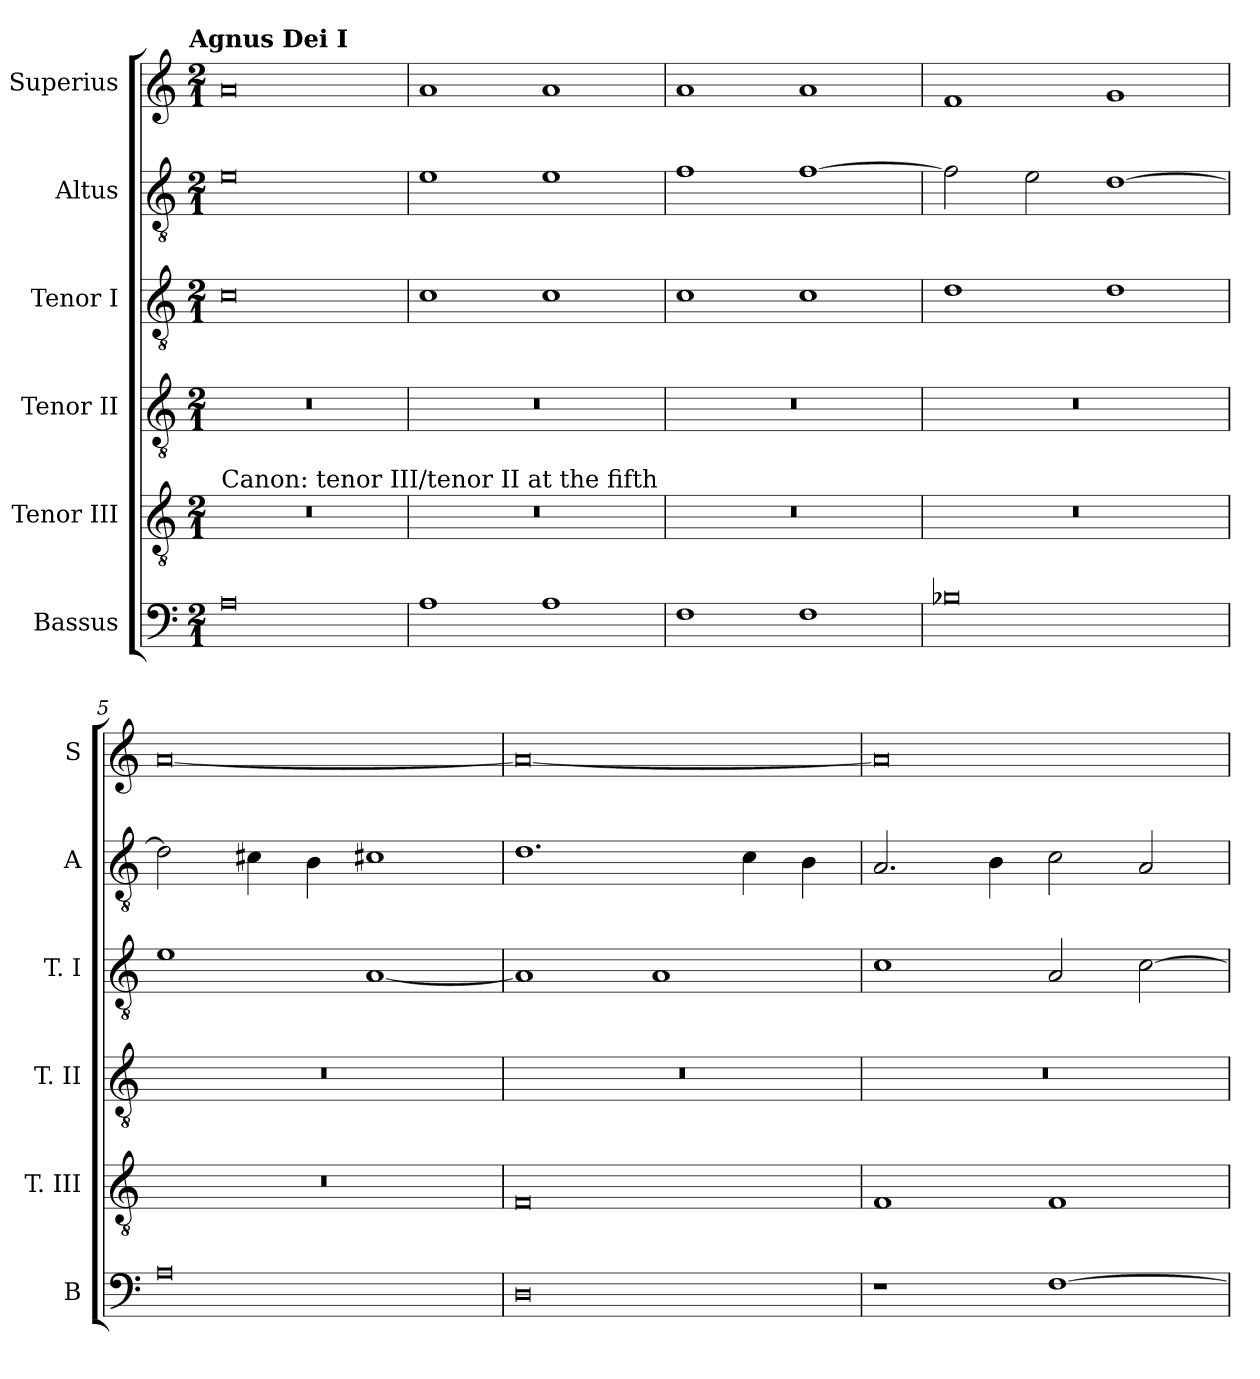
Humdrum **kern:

**kern	**kern	**kern	**kern	**kern	**kern
*part6	*part5	*part4	*part3	*part2	*part1
*staff6	*staff5	*staff4	*staff3	*staff2	*staff1
*I"Bassus	*I"Tenor III	*I"Tenor II	*I"Tenor I	*I"Altus	*I"Superius
*I'B	*I'T. III	*I'T. II	*I'T. I	*I'A	*I'S
*clefF4	*clefGv2	*clefGv2	*clefGv2	*clefGv2	*clefG2
*k[]	*k[]	*k[]	*k[]	*k[]	*k[]
*C:	*C:	*C:	*C:	*C:	*C:
!!LO:TX:omd:t=Agnus Dei I
*M2/1	*M2/1	*M2/1	*M2/1	*M2/1	*M2/1
=1	=1	=1	=1	=1	=1
!	!LO:TX:a:t=Canon&colon; tenor III/tenor II at the fifth	!	!	!	!
0A	0r	0r	0c	0e	0a
=2	=2	=2	=2	=2	=2
1A	0r	0r	1c	1e	1a
1A	.	.	1c	1e	1a
=3	=3	=3	=3	=3	=3
1F	0r	0r	1c	1f	1a
1F	.	.	1c	[1f	1a
=4	=4	=4	=4	=4	=4
0B-X	0r	0r	1d	2f]	1f
.	.	.	.	2e	.
.	.	.	1d	[1d	1g
=5	=5	=5	=5	=5	=5
0A	0r	0r	1e	2d]	[0a
.	.	.	.	4c#X	.
.	.	.	.	4B	.
.	.	.	[1A	1c#X	.
=6	=6	=6	=6	=6	=6
0D	0F	0r	1A]	1.d	0a_
.	.	.	1A	.	.
.	.	.	.	4c	.
.	.	.	.	4B	.
=7	=7	=7	=7	=7	=7
1r	1F	0r	1c	2.A	0a]
.	.	.	.	4B	.
[1F	1F	.	2A	2c	.
.	.	.	[2c	2A	.
=	=	=	=	=	=
*-	*-	*-	*-	*-	*-
